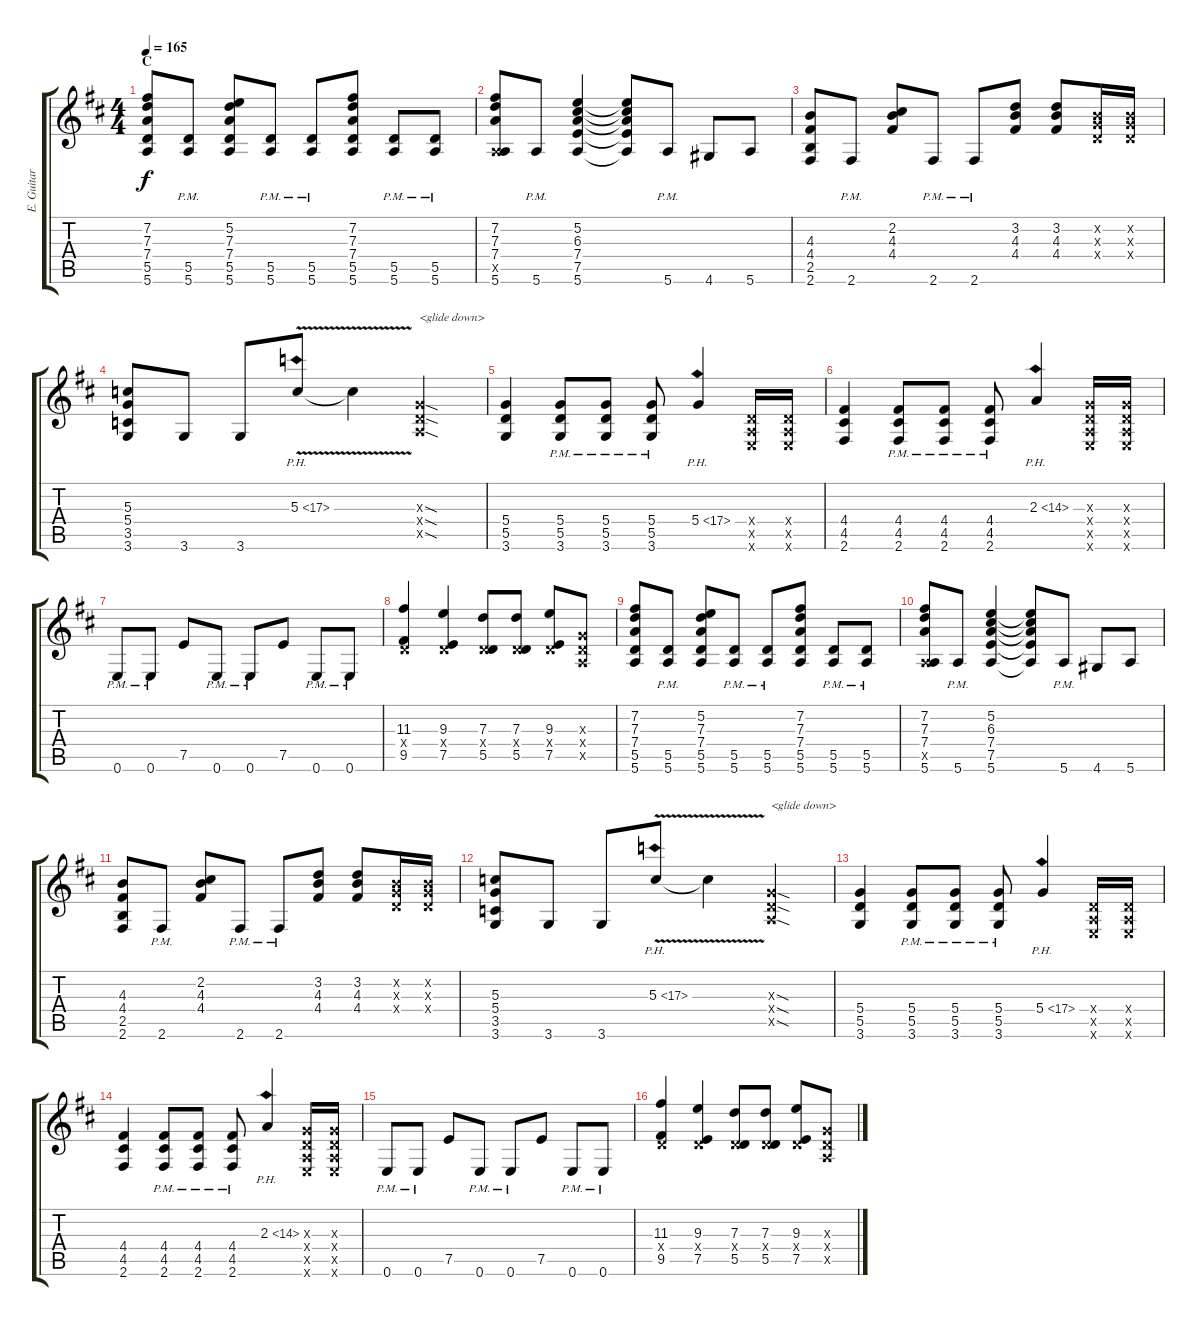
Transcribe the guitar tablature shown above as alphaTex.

\track ("E. Guitar III" "E. Guitar ") {instrument overdrivenguitar}
\staff {score tabs}
\tuning (E4 B3 G3 D3 A2 E2) {hide}
\ts (4 4)
\section ("" "C")
\tempo 165
\clef g2
\ks d
(7.2 7.3 7.4 5.5 5.6).8{dy f} (5.5{pm} 5.6{pm}).8 (5.2 7.3 7.4 5.5 5.6).8 (5.5{pm} 5.6{pm}).8 (5.5{pm} 5.6{pm}).8 (7.2 7.3 7.4 5.5 5.6).8 (5.5{pm} 5.6{pm}).8 (5.5{pm} 5.6{pm}).8 |
(7.2 7.3 7.4 0.5{x} 5.6).8 5.6{pm}.8 (5.2 6.3 7.4 7.5 5.6).4 (5.2{t} 6.3{t} 7.4{t} 7.5{t} 5.6{t}).8 5.6{pm}.8 4.6.8 5.6.8 |
(4.3 4.4 2.5 2.6).8 2.6{pm}.8 (2.2 4.3 4.4).8 2.6{pm}.8 2.6{pm}.8 (3.2 4.3 4.4).8 (3.2 4.3 4.4).8 (0.2{x} 0.3{x} 0.4{x}).16 (0.2{x} 0.3{x} 0.4{x}).16 |
(5.3 5.4 3.5 3.6).8 3.6.8 3.6.8 5.3{ph 12 v}.8 5.3{t}.4 (0.3{sod x} 0.4{sod x} 0.5{sod x}).4{txt "<glide down>"} |
(5.4 5.5 3.6).4 (5.4{pm} 5.5{pm} 3.6{pm}).8 (5.4{pm} 5.5{pm} 3.6{pm}).8 (5.4{pm} 5.5{pm} 3.6{pm}).8 5.4{ph 12}.4 (0.4{x} 0.5{x} 0.6{x}).16 (0.4{x} 0.5{x} 0.6{x}).16 |
(4.4 4.5 2.6).4 (4.4{pm} 4.5{pm} 2.6{pm}).8 (4.4{pm} 4.5{pm} 2.6{pm}).8 (4.4{pm} 4.5{pm} 2.6{pm}).8 2.3{ph 12}.4 (0.3{x} 0.4{x} 0.5{x} 0.6{x}).16 (0.3{x} 0.4{x} 0.5{x} 0.6{x}).16 |
0.6{pm}.8 0.6{pm}.8 7.5.8 0.6{pm}.8 0.6{pm}.8 7.5.8 0.6{pm}.8 0.6{pm}.8 |
(11.3 0.4{x} 9.5).4 (9.3 0.4{x} 7.5).4 (7.3 0.4{x} 5.5).8 (7.3 0.4{x} 5.5).8 (9.3 0.4{x} 7.5).8 (0.3{x} 0.4{x} 0.5{x}).8 |
(7.2 7.3 7.4 5.5 5.6).8 (5.5{pm} 5.6{pm}).8 (5.2 7.3 7.4 5.5 5.6).8 (5.5{pm} 5.6{pm}).8 (5.5{pm} 5.6{pm}).8 (7.2 7.3 7.4 5.5 5.6).8 (5.5{pm} 5.6{pm}).8 (5.5{pm} 5.6{pm}).8 |
(7.2 7.3 7.4 0.5{x} 5.6).8 5.6{pm}.8 (5.2 6.3 7.4 7.5 5.6).4 (5.2{t} 6.3{t} 7.4{t} 7.5{t} 5.6{t}).8 5.6{pm}.8 4.6.8 5.6.8 |
(4.3 4.4 2.5 2.6).8 2.6{pm}.8 (2.2 4.3 4.4).8 2.6{pm}.8 2.6{pm}.8 (3.2 4.3 4.4).8 (3.2 4.3 4.4).8 (0.2{x} 0.3{x} 0.4{x}).16 (0.2{x} 0.3{x} 0.4{x}).16 |
(5.3 5.4 3.5 3.6).8 3.6.8 3.6.8 5.3{ph 12 v}.8 5.3{t}.4 (0.3{sod x} 0.4{sod x} 0.5{sod x}).4{txt "<glide down>"} |
(5.4 5.5 3.6).4 (5.4{pm} 5.5{pm} 3.6{pm}).8 (5.4{pm} 5.5{pm} 3.6{pm}).8 (5.4{pm} 5.5{pm} 3.6{pm}).8 5.4{ph 12}.4 (0.4{x} 0.5{x} 0.6{x}).16 (0.4{x} 0.5{x} 0.6{x}).16 |
(4.4 4.5 2.6).4 (4.4{pm} 4.5{pm} 2.6{pm}).8 (4.4{pm} 4.5{pm} 2.6{pm}).8 (4.4{pm} 4.5{pm} 2.6{pm}).8 2.3{ph 12}.4 (0.3{x} 0.4{x} 0.5{x} 0.6{x}).16 (0.3{x} 0.4{x} 0.5{x} 0.6{x}).16 |
0.6{pm}.8 0.6{pm}.8 7.5.8 0.6{pm}.8 0.6{pm}.8 7.5.8 0.6{pm}.8 0.6{pm}.8 |
(11.3 0.4{x} 9.5).4 (9.3 0.4{x} 7.5).4 (7.3 0.4{x} 5.5).8 (7.3 0.4{x} 5.5).8 (9.3 0.4{x} 7.5).8 (0.3{x} 0.4{x} 0.5{x}).8
